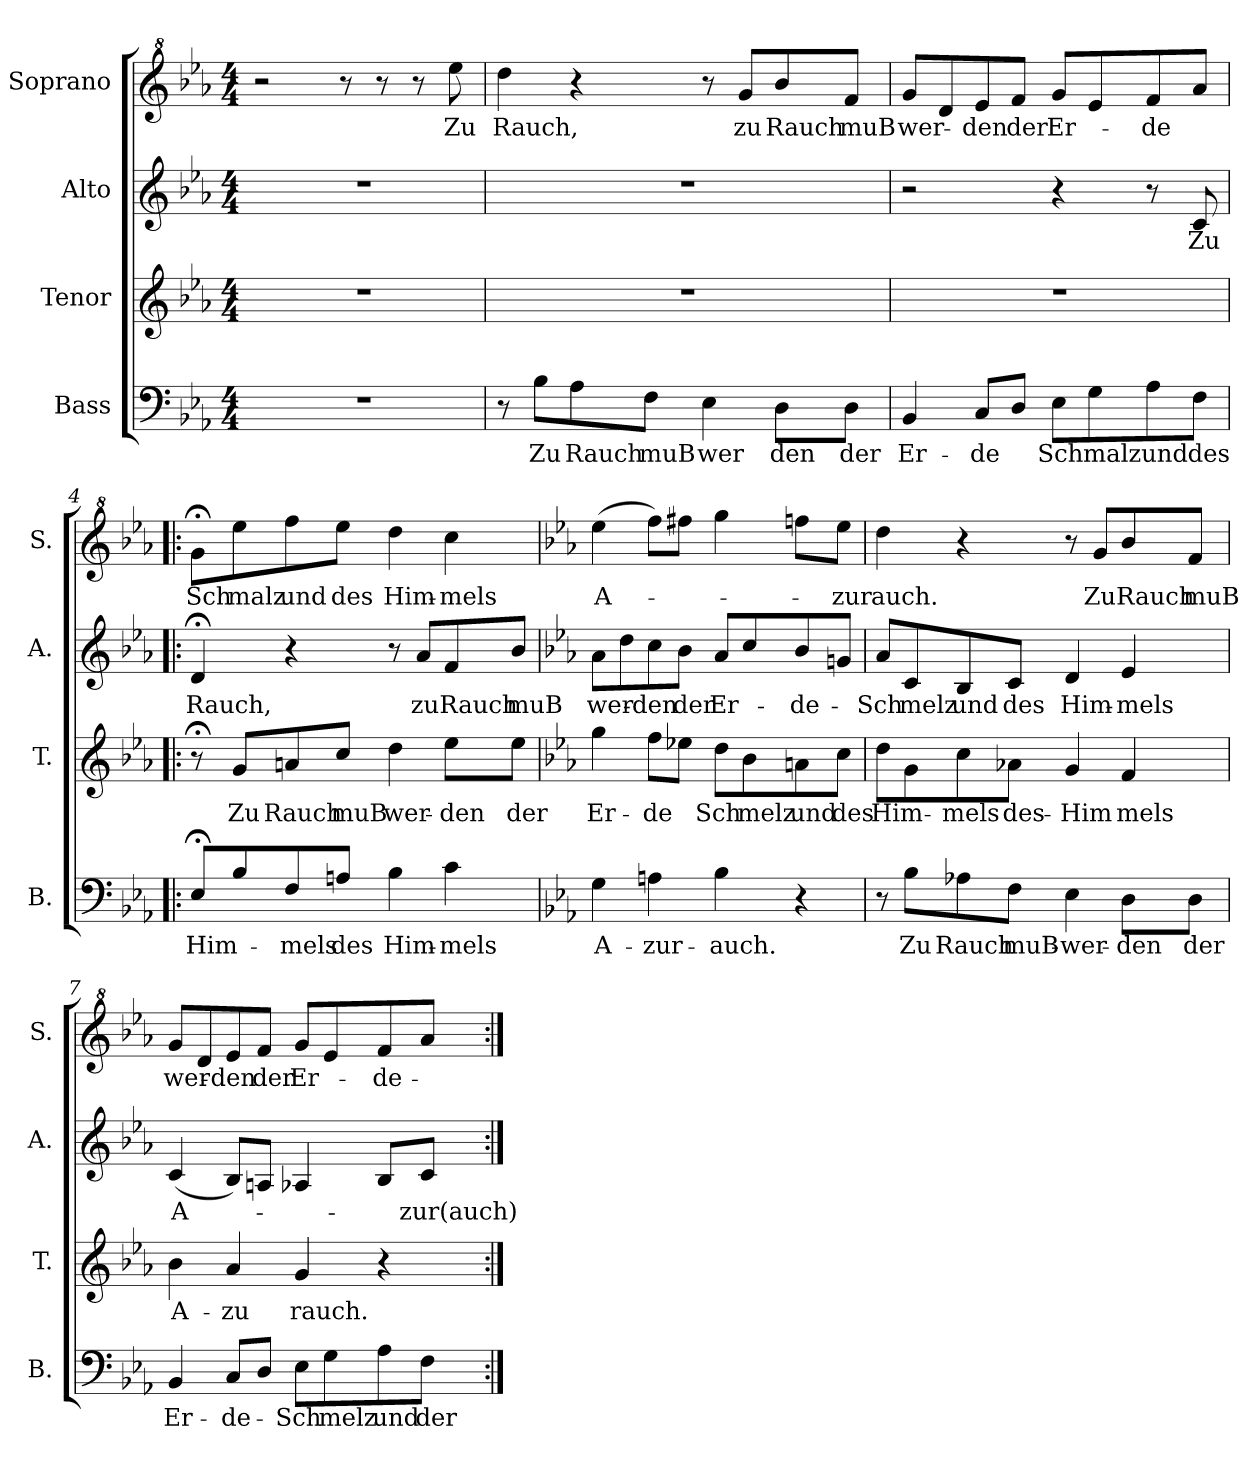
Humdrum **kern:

**kern	**text	**kern	**text	**kern	**text	**kern	**text
*part4	*part4	*part3	*part3	*part2	*part2	*part1	*part1
*staff4	*staff4	*staff3	*staff3	*staff2	*staff2	*staff1	*staff1
*I"Bass	*	*I"Tenor	*	*I"Alto	*	*I"Soprano	*
*I'B.	*	*I'T.	*	*I'A.	*	*I'S.	*
*clefF4	*	*clefG2	*	*clefG2	*	*clefG^2	*
*k[b-e-a-]	*	*k[b-e-a-]	*	*k[b-e-a-]	*	*k[b-e-a-]	*
*M4/4	*	*M4/4	*	*M4/4	*	*M4/4	*
=1	=1	=1	=1	=1	=1	=1	=1
1r	.	1r	.	1r	.	2r	.
.	.	.	.	.	.	8r	.
.	.	.	.	.	.	8r	.
.	.	.	.	.	.	8r	.
!	!	!	!	!	!	!	!LO:LY:b
.	.	.	.	.	.	8eee-\	Zu
=2	=2	=2	=2	=2	=2	=2	=2
!	!	!	!	!	!	!	!LO:LY:b
8r	.	1r	.	1r	.	4ddd\	Rauch,
!	!LO:LY:b	!	!	!	!	!	!
8B-\L	Zu	.	.	.	.	.	.
!	!LO:LY:b	!	!	!	!	!	!
8A-\	Rauch	.	.	.	.	4r	.
!	!LO:LY:b	!	!	!	!	!	!
8F\J	muB	.	.	.	.	.	.
!	!LO:LY:b	!	!	!	!	!	!
4E-\	wer	.	.	.	.	8r	.
!	!	!	!	!	!	!	!LO:LY:b
.	.	.	.	.	.	8gg/L	zu
!	!LO:LY:b	!	!	!	!	!	!LO:LY:b
8D\L	den	.	.	.	.	8bb-/	Rauch
!	!LO:LY:b	!	!	!	!	!	!LO:LY:b
8D\J	der	.	.	.	.	8ff/J	muB
=3	=3	=3	=3	=3	=3	=3	=3
!	!LO:LY:b	!	!	!	!	!	!LO:LY:b
4BB-/	Er-	1r	.	2r	.	8gg/L	wer-
.	.	.	.	.	.	8dd/	.
!	!LO:LY:b	!	!	!	!	!	!LO:LY:b
8C/L	-de	.	.	.	.	8ee-/	den
!	!	!	!	!	!	!	!LO:LY:b
8D/J	.	.	.	.	.	8ff/J	der
!	!LO:LY:b	!	!	!	!	!	!LO:LY:b
8E-\L	Sch	.	.	4r	.	8gg/L	Er-
!	!LO:LY:b	!	!	!	!	!	!
8G\	malz	.	.	.	.	8ee-/	.
!	!LO:LY:b	!	!	!	!	!	!LO:LY:b
8A-\	und	.	.	8r	.	8ff/	de
!	!LO:LY:b	!	!	!	!LO:LY:b	!	!
8F\J	des	.	.	8c/	Zu	8aa-/J	.
=4!|:	=4!|:	=4!|:	=4!|:	=4!|:	=4!|:	=4!|:	=4!|:
!	!LO:LY:b	!	!	!	!LO:LY:b	!	!LO:LY:b
8E-;</L	Him-	8r;<	.	4d;</	Rauch,	8gg;<\L	Sch
!	!	!	!LO:LY:b	!	!	!	!LO:LY:b
8B-/	.	8g/L	Zu	.	.	8eee-\	malz
!	!LO:LY:b	!	!LO:LY:b	!	!	!	!LO:LY:b
8F/	-mels	8an/	Rauch	4r	.	8fff\	und
!	!LO:LY:b	!	!LO:LY:b	!	!	!	!LO:LY:b
8An/J	des	8cc/J	muB	.	.	8eee-\J	des
!	!LO:LY:b	!	!LO:LY:b	!	!	!	!LO:LY:b
4B-\	Him-	4dd\	wer-	8r	.	4ddd\	Him-
!	!	!	!	!	!LO:LY:b	!	!
.	.	.	.	8a-/L	zu	.	.
!	!LO:LY:b	!	!LO:LY:b	!	!LO:LY:b	!	!LO:LY:b
4c\	-mels	8ee-\L	-den	8f/	Rauch	4ccc\	-mels
!	!	!	!LO:LY:b	!	!LO:LY:b	!	!
.	.	8ee-\J	der	8b-/J	muB	.	.
=5	=5	=5	=5	=5	=5	=5	=5
*k[b-e-a-]	*	*	*	*	*	*	*
!	!LO:LY:b	!	!LO:LY:b	!	!LO:LY:b	!	!LO:LY:b
4G\	A-	4gg\	Er-	8a-\L	wer-	(>4eee-\	A-
.	.	.	.	8dd\	.	.	.
!	!LO:LY:b	!	!LO:LY:b	!	!LO:LY:b	!	!
4An\	-zur-	8ff\L	-de	8cc\	den	8fff\L)	.
!	!	!	!	!	!LO:LY:b	!	!
.	.	8ee-X\J	.	8b-\J	der	8fff#X\J	.
!	!LO:LY:b	!	!LO:LY:b	!	!LO:LY:b	!	!
4B-\	-auch.	8dd\L	Sch	8a-/L	Er-	4ggg\	.
!	!	!	!LO:LY:b	!	!	!	!
.	.	8b-\	melz	8cc/	.	.	.
!	!	!	!LO:LY:b	!	!LO:LY:b	!	!
4r	.	8an\	und	8b-/	de-	8fffn\L	.
!	!	!	!LO:LY:b	!	!	!	!LO:LY:b
.	.	8cc\J	des	8gn/J	.	8eee-\J	-zur
!!LO:LB:g=z
=6	=6	=6	=6	=6	=6	=6	=6
!	!	!	!LO:LY:b	!	!LO:LY:b	!	!LO:LY:b
8r	.	8dd\L	Him-	8a-/L	Sch	4ddd\	auch.
!	!LO:LY:b	!	!	!	!LO:LY:b	!	!
8B-\L	Zu	8g\	.	8c/	melz	.	.
!	!LO:LY:b	!	!LO:LY:b	!	!LO:LY:b	!	!
8A-X\	Rauch	8cc\	mels	8B-/	und	4r	.
!	!LO:LY:b	!	!LO:LY:b	!	!LO:LY:b	!	!
8F\J	muB-	8a-X\J	des-	8c/J	des	.	.
!	!LO:LY:b	!	!LO:LY:b	!	!LO:LY:b	!	!
4E-\	wer-	4g/	Him	4d/	Him-	8r	.
!	!	!	!	!	!	!	!LO:LY:b
.	.	.	.	.	.	8gg/L	Zu
!	!LO:LY:b	!	!LO:LY:b	!	!LO:LY:b	!	!LO:LY:b
8D\L	-den	4f/	mels	4e-/	-mels	8bb-/	Rauch
!	!LO:LY:b	!	!	!	!	!	!LO:LY:b
8D\J	der	.	.	.	.	8ff/J	muB
=7	=7	=7	=7	=7	=7	=7	=7
!	!LO:LY:b	!	!LO:LY:b	!	!LO:LY:b	!	!LO:LY:b
4BB-/	Er-	4b-\	A-	(<4c/	A-	8gg/L	wer-
.	.	.	.	.	.	8dd/	.
!	!LO:LY:b	!	!LO:LY:b	!	!	!	!LO:LY:b
8C/L	-de-	4a-/	-zu	8B-/L)	.	8ee-/	den
!	!	!	!	!	!	!	!LO:LY:b
8D/J	.	.	.	8An/J	.	8ff/J	der
!	!LO:LY:b	!	!LO:LY:b	!	!	!	!LO:LY:b
8E-\L	-Sch	4g/	rauch.	4A-X/	.	8gg/L	Er-
!	!LO:LY:b	!	!	!	!	!	!
8G\	melz	.	.	.	.	8ee-/	.
!	!LO:LY:b	!	!	!	!	!	!LO:LY:b
8A-\	und	4r	.	8B-/L	.	8ff/	de-
!	!LO:LY:b	!	!	!	!LO:LY:b	!	!
8F\J	der	.	.	8c/J	-zur(auch)	8aa-/J	.
=:|!	=:|!	=:|!	=:|!	=:|!	=:|!	=:|!	=:|!
*-	*-	*-	*-	*-	*-	*-	*-
